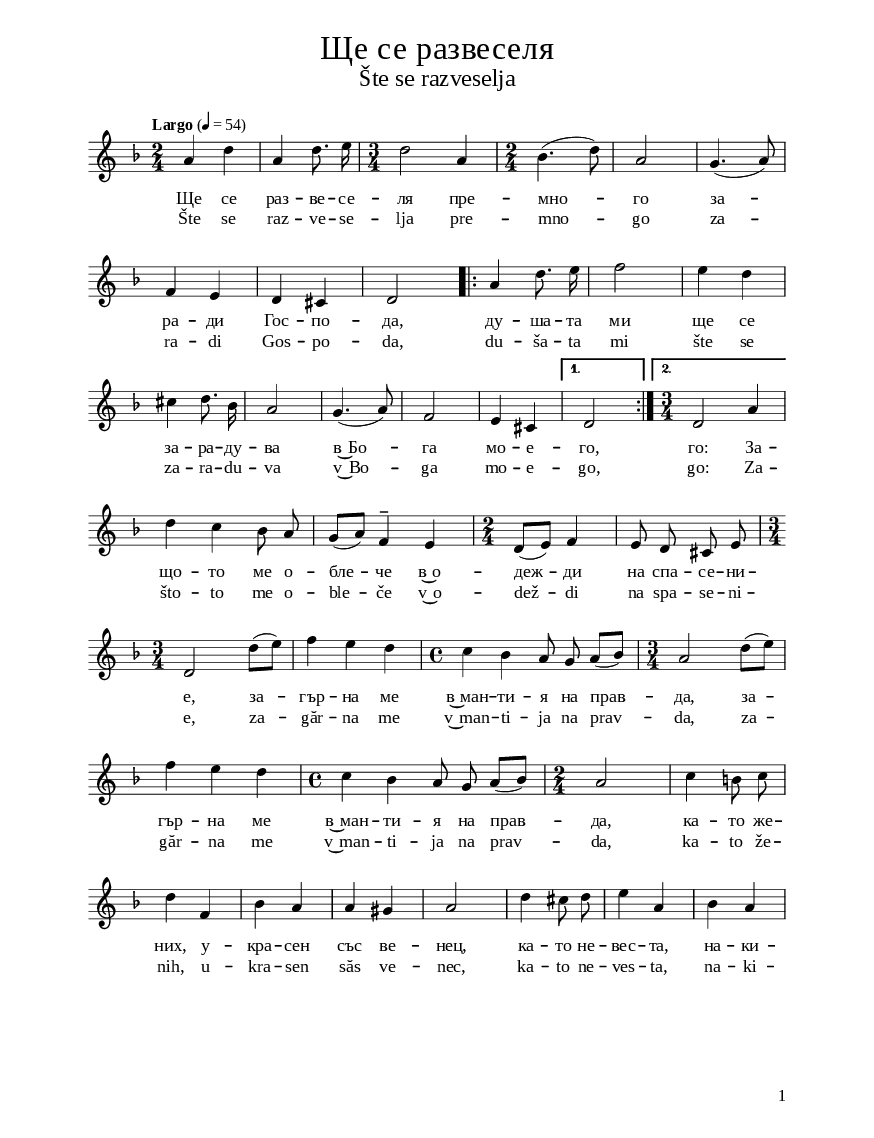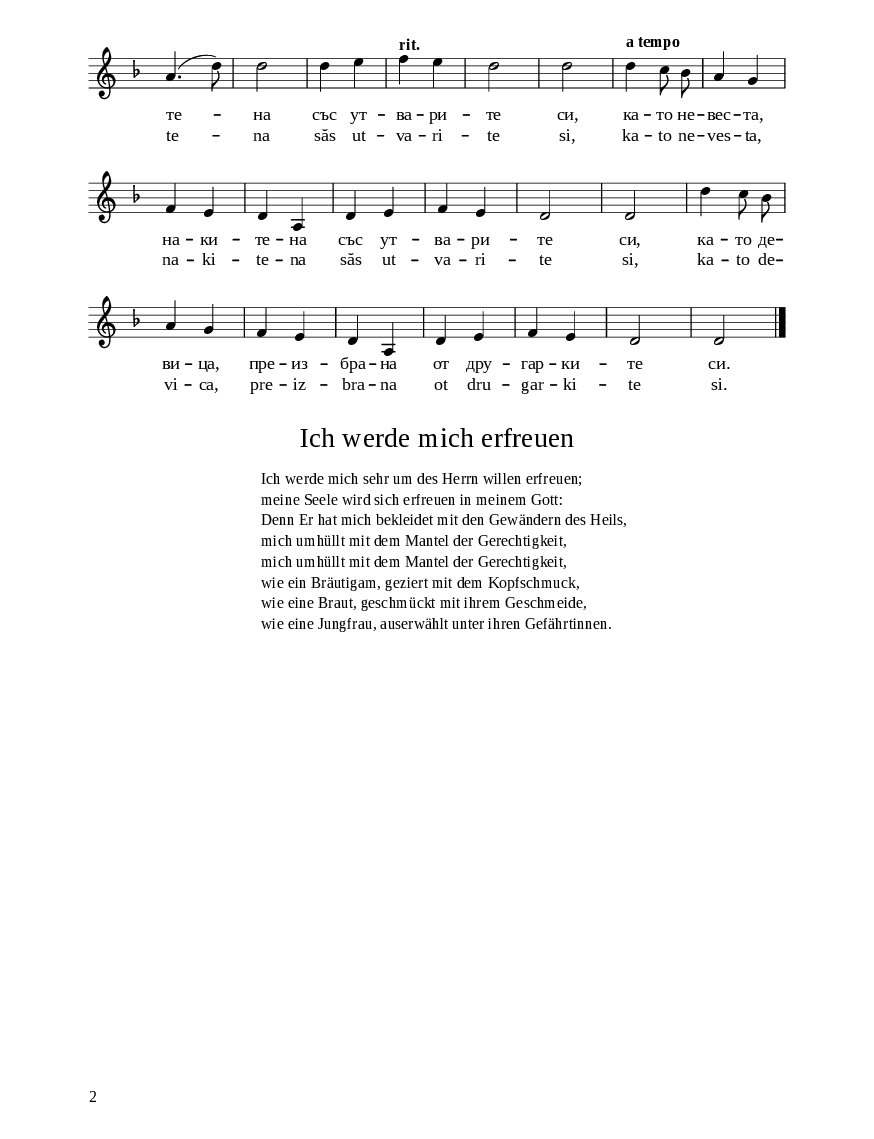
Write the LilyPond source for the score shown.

\version "2.24.2"

% include paper part and global functions
\include "include/globals.ily"

\bookpart {
  \label #'ref021
  \tocItem \markup "Ще се развеселя – Šte se razveselja"
  \include "include/bookpart-paper.ily"
  \score {
    \include "include/score-layout.ily"

    \new Voice \absolute {
      \clef treble
      \key d \minor
      \time 2/4
      \tempoFunc "Largo" 4 "54"
      \autoBeamOff

      a'4 d''4 | a'4 d''8. e''16 | \time 3/4 d''2 a'4 | \time 2/4 bes'4. ( d''8 ) | a'2 | g'4. ( a'8 ) | \break

      f'4 e'4 | d'4 cis'4 | d'2 | \repeat volta 2 {
        a'4 d''8. e''16 | f''2 | e''4 d''4  \break

        cis''4 d''8. bes'16 | a'2 | g'4. ( a'8 ) | f'2 | e'4 cis'4 |
      } \alternative { {d'2 } {\time 3/4 d'2 a'4} } \break

      d''4 c''4 bes'8 a'8 | g'8([a'8]) f'4^- e'4 | \time 2/4 d'8([e'8]) f'4 | e'8 d'8 cis'8 e'8 | \break

      \time 3/4 d'2 d''8 ([e''8]) | f''4 e''4 d''4 | \time 4/4 c''4 bes'4 a'8 g'8 a'8([bes'8]) | \time 3/4 a'2 d''8 ([e''8]) | \break

      f''4 e''4 d''4 | \time 4/4 c''4 bes'4 a'8 g'8 a'8 ([bes'8]) | \time 2/4 a'2 | c''4 b'8 c'' | \break

      d''4 f'4 | bes'4 a'4 | a'4 gis'4 | a'2 | d''4 cis''8 d''8 | e''4 a'4 | bes'4 a'4 | \pageBreak

      a'4. ( d''8 ) | d''2 | d''4 e''4 | \tempo "rit." f''4 e''4 | d''2 | d''2 | \tempo "a tempo" d''4 c''8 bes'8 | a'4 g'4 | \break

      f'4 e'4 | d'4 a4 | d'4 e'4 | f'4 e'4 | d'2 | d'2 | d''4 c''8\noBeam bes'8 | \break

      a'4 g'4 | f'4 e'4 | d'4 a4 | d'4 e'4 | f'4 e'4 | d'2 | d'2 | \bar "|."
    }

    \addlyrics {
      Ще се раз -- ве -- се -- ля пре -- мно -- го за --
      ра -- ди Гос -- по -- да, ду -- ша -- та ми ще се
      за -- ра -- ду -- ва в~Бо -- га мо -- е -- го, го: За --
      що -- то ме о -- бле -- че в~o -- деж -- ди на спа -- се -- ни --
      е, за -- гър -- на ме в~ман -- ти -- я на прав -- да, за --
      гър -- на ме в~ман -- ти -- я на прав -- да, ка -- то же --
      них, у -- кра -- сен със ве -- нец, ка -- то не -- вес -- та, на -- ки --
      те -- на със ут -- ва -- ри -- те си, ка -- то не -- вес -- та,
      на -- ки -- те -- на със ут -- ва -- ри -- те си, ка -- то де --
      ви -- ца, пре -- из -- бра -- на от дру -- гар -- ки -- те си.
    }

    \addlyrics {
      Šte se raz -- ve -- se -- lja pre -- mno -- go za --
      ra -- di Gos -- po -- da, du -- ša -- ta mi šte se
      za -- ra -- du -- va v~Bo -- ga mo -- e -- go, go: Za --
      što -- to me o -- ble -- če v~o -- dež -- di na spa -- se -- ni --
      e, za -- găr -- na me v~man -- ti -- ja na prav -- da, za --
      găr -- na me v~man -- ti -- ja na prav -- da, ka -- to že --
      nih, u -- kra -- sen săs ve -- nec, ka -- to ne -- ves -- ta, na -- ki --
      te -- na săs ut -- va -- ri -- te si, ka -- to ne -- ves -- ta,
      na -- ki -- te -- na săs ut -- va -- ri -- te si, ka -- to de --
      vi -- ca, pre -- iz -- bra -- na ot dru -- gar -- ki -- te si.
    }
    \header {
      title = \titleFunc "Ще се развеселя" "Šte se razveselja"
    }

    \midi{}

  } % score

  % include foreign translation(s) of the song
  \version "2.24.4"

\markup \fill-line { \fontsize #deTitleFontSize  "Ich werde mich erfreuen" }
\markup \null
\markup \null
\markup \abs-fontsize #11 \override #`(baseline-skip . ,deCoupletBaselineSkip) {
  \fill-line {
    \hspace #0.1
    \column {
      \line {
        \bold "  "
        \column {
          "Ich werde mich sehr um des Herrn willen erfreuen;"
          "meine Seele wird sich erfreuen in meinem Gott:"
          "Denn Er hat mich bekleidet mit den Gewändern des Heils,"
          "mich umhüllt mit dem Mantel der Gerechtigkeit,"
          "mich umhüllt mit dem Mantel der Gerechtigkeit,"
          "wie ein Bräutigam, geziert mit dem Kopfschmuck,"
          "wie eine Braut, geschmückt mit ihrem Geschmeide,"
          "wie eine Jungfrau, auserwählt unter ihren Gefährtinnen."
        }
      }

    }\hspace #0.1
  }
}


} % bookpart
